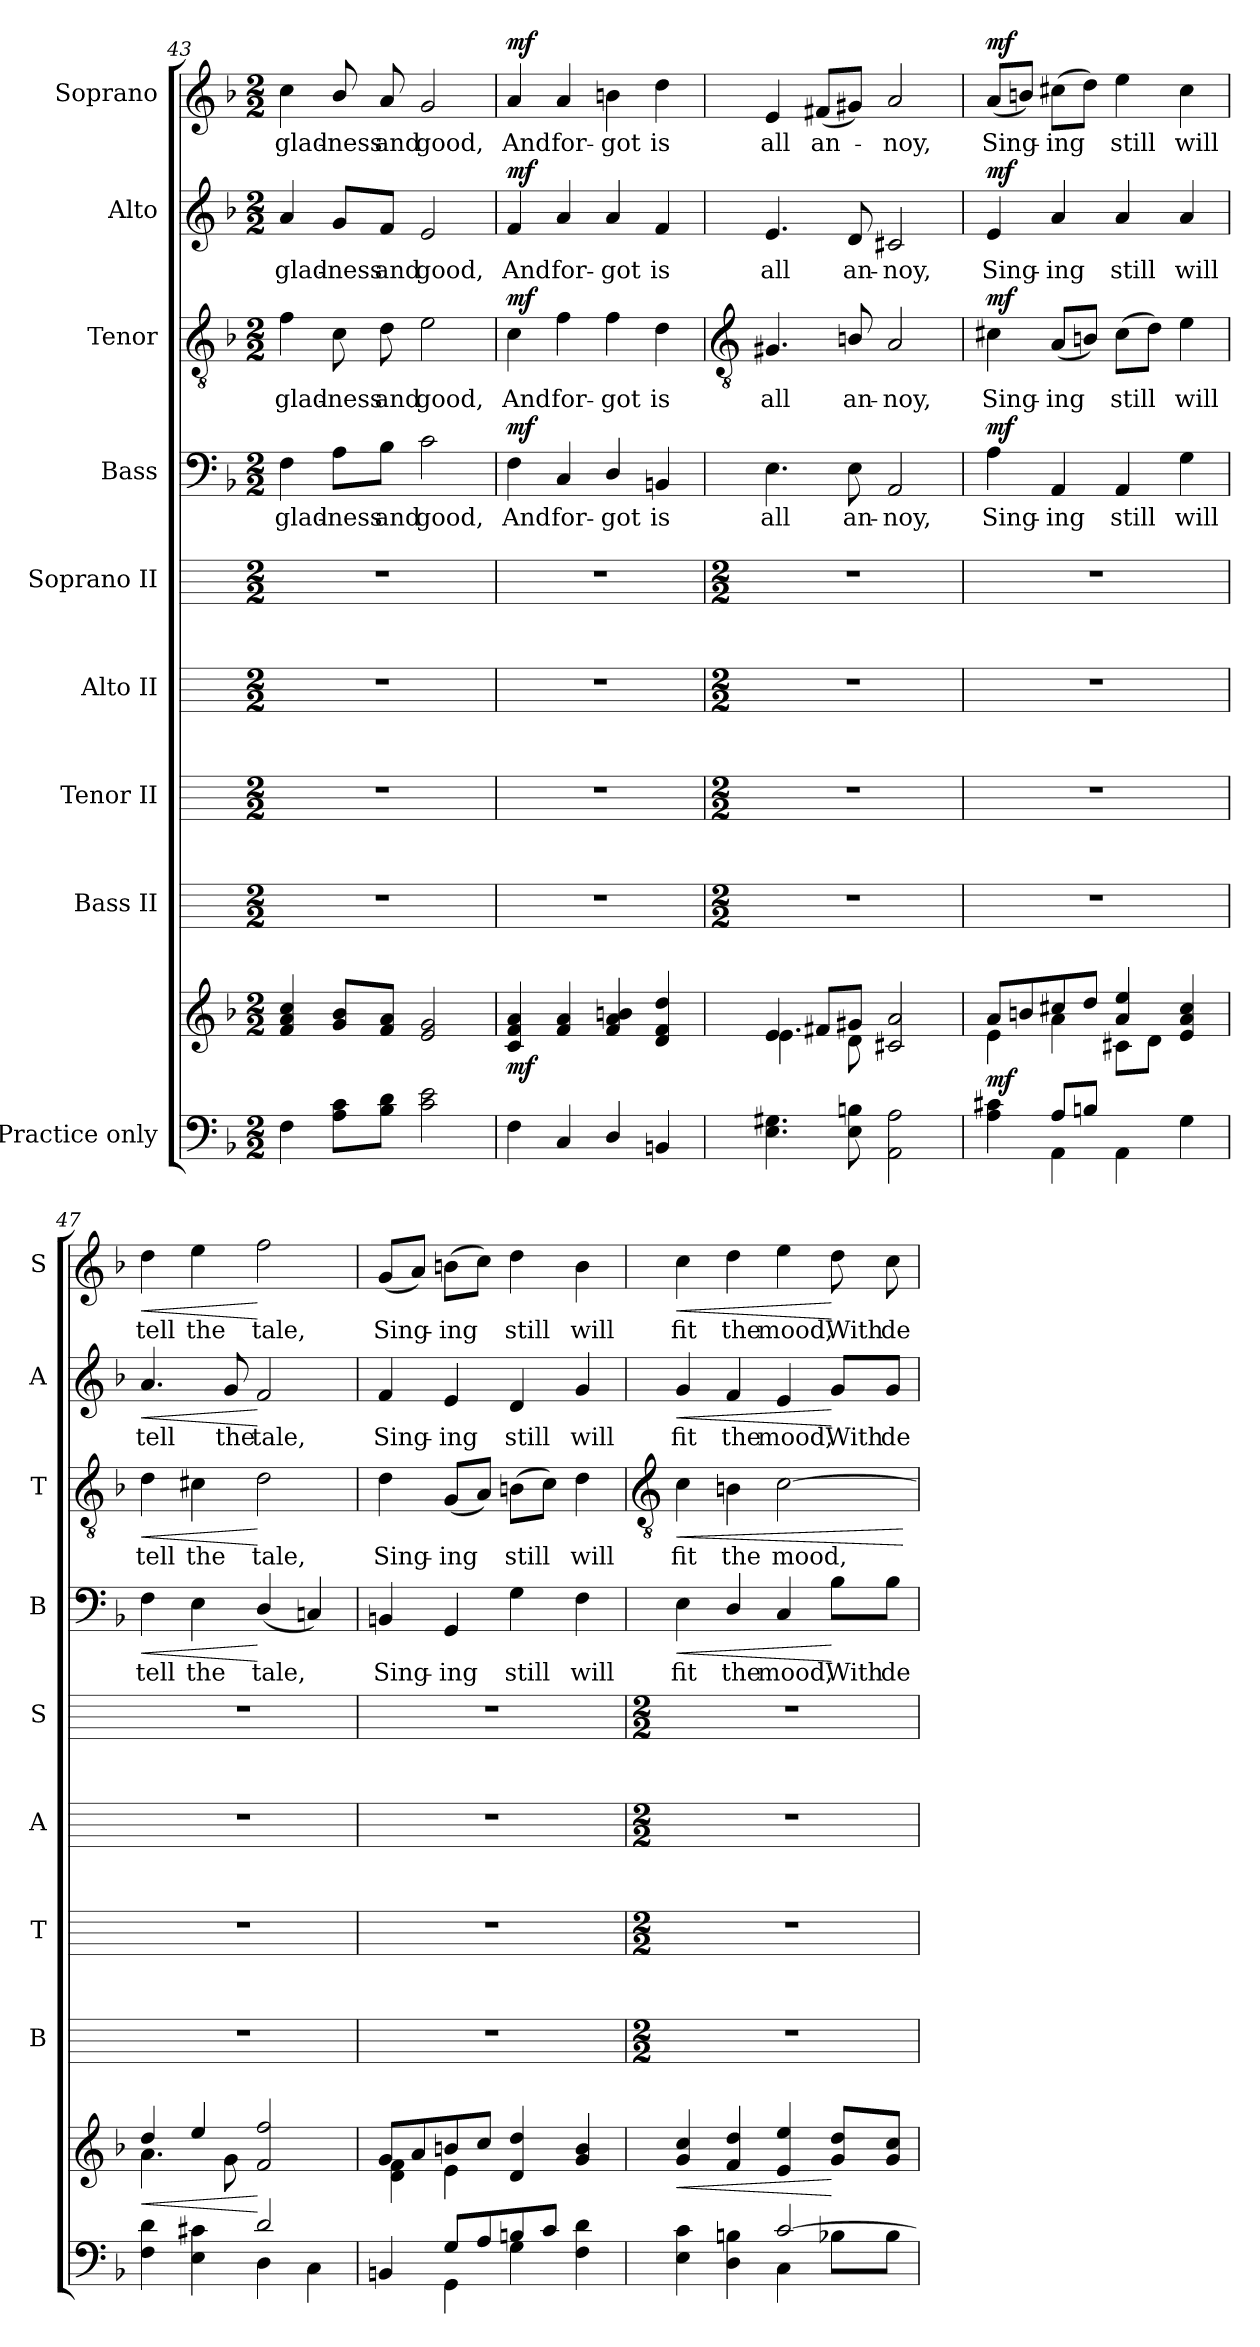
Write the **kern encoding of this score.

**kern	**kern	**dynam	**kern	**kern	**kern	**kern	**kern	**text	**dynam	**kern	**text	**dynam	**kern	**text	**dynam	**kern	**text	**dynam
*part9	*part9	*part9	*part8	*part7	*part6	*part5	*part4	*part4	*part4	*part3	*part3	*part3	*part2	*part2	*part2	*part1	*part1	*part1
*staff10	*staff9	*staff9/10	*staff8	*staff7	*staff6	*staff5	*staff4	*staff4	*staff4	*staff3	*staff3	*staff3	*staff2	*staff2	*staff2	*staff1	*staff1	*staff1
*I"Practice only	*	*	*I"Bass II	*I"Tenor II	*I"Alto II	*I"Soprano II	*I"Bass	*	*	*I"Tenor	*	*	*I"Alto	*	*	*I"Soprano	*	*
*	*	*	*I'B	*I'T	*I'A	*I'S	*I'B	*	*	*I'T	*	*	*I'A	*	*	*I'S	*	*
*clefF4	*clefG2	*	*	*	*	*	*clefF4	*	*	*clefGv2	*	*	*clefG2	*	*	*clefG2	*	*
*k[b-]	*k[b-]	*	*	*	*	*	*k[b-]	*	*	*k[b-]	*	*	*k[b-]	*	*	*k[b-]	*	*
*F:	*F:	*	*	*	*	*	*F:	*	*	*F:	*	*	*F:	*	*	*F:	*	*
*M2/2	*M2/2	*	*M2/2	*M2/2	*M2/2	*M2/2	*M2/2	*	*	*M2/2	*	*	*M2/2	*	*	*M2/2	*	*
=43	=43	=43	=43	=43	=43	=43	=43	=43	=43	=43	=43	=43	=43	=43	=43	=43	=43	=43
*	*^	*	*	*	*	*	*	*	*	*	*	*	*	*	*	*	*	*
!	!	!	!	!	!	!	!	!	!LO:LY:b	!	!	!LO:LY:b	!	!	!LO:LY:b	!	!	!LO:LY:b	!
4F	4f/ 4a/ 4cc/	1ryy	.	1r	1r	1r	1r	4F	glad-	.	4f	glad-	.	4a	glad-	.	4cc	glad-	.
!	!	!	!	!	!	!	!	!	!LO:LY:b	!	!	!LO:LY:b	!	!	!LO:LY:b	!	!	!LO:LY:b	!
8A 8cL	8g/ 8b-/L	.	.	.	.	.	.	8A\L	-ness	.	8c	-ness	.	8g/L	-ness	.	8b-/	-ness	.
!	!	!	!	!	!	!	!	!	!LO:LY:b	!	!	!LO:LY:b	!	!	!LO:LY:b	!	!	!LO:LY:b	!
8B- 8dJ	8f/ 8a/J	.	.	.	.	.	.	8B-\J	and	.	8d	and	.	8f/J	and	.	8a	and	.
!	!	!	!	!	!	!	!	!	!LO:LY:b	!	!	!LO:LY:b	!	!	!LO:LY:b	!	!	!LO:LY:b	!
2c 2e	2e/ 2g/	.	.	.	.	.	.	2c	good,	.	2e	good,	.	2e	good,	.	2g	good,	.
=44	=44	=44	=44	=44	=44	=44	=44	=44	=44	=44	=44	=44	=44	=44	=44	=44	=44	=44	=44
!	!	!	!LO:DY:b	!	!	!	!	!	!LO:LY:b	!LO:DY:b	!	!LO:LY:b	!LO:DY:b	!	!LO:LY:b	!LO:DY:b	!	!LO:LY:b	!LO:DY:b
4F	4c/ 4f/ 4a/	1ryy	mf	1r	1r	1r	1r	4F	And	mf	4c	And	mf	4f	And	mf	4a	And	mf
!	!	!	!	!	!	!	!	!	!LO:LY:b	!	!	!LO:LY:b	!	!	!LO:LY:b	!	!	!LO:LY:b	!
4C	4f/ 4a/	.	.	.	.	.	.	4C	for-	.	4f	for-	.	4a	for-	.	4a	for-	.
!	!	!	!	!	!	!	!	!	!LO:LY:b	!	!	!LO:LY:b	!	!	!LO:LY:b	!	!	!LO:LY:b	!
4D/	4f/ 4a/ 4bn/	.	.	.	.	.	.	4D/	-got	.	4f	-got	.	4a	-got	.	4bn	-got	.
!	!	!	!	!	!	!	!	!	!LO:LY:b	!	!	!LO:LY:b	!	!	!LO:LY:b	!	!	!LO:LY:b	!
4BBn	4d/ 4f/ 4dd/	.	.	.	.	.	.	4BBn	is	.	4d	is	.	4f	is	.	4dd	is	.
!!LO:LB:g=z
=45	=45	=45	=45	=45	=45	=45	=45	=45	=45	=45	=45	=45	=45	=45	=45	=45	=45	=45	=45
*	*	*	*	*	*	*	*	*	*	*	*clefGv2	*	*	*	*	*	*	*	*
*	*	*	*	*M2/2	*M2/2	*M2/2	*M2/2	*	*	*	*	*	*	*	*	*	*	*	*
*^	*	*	*	*	*	*	*	*	*	*	*	*	*	*	*	*	*	*	*
!	!	!	!	!	!	!	!	!	!	!LO:LY:b	!	!	!LO:LY:b	!	!	!LO:LY:b	!	!	!LO:LY:b	!
1ryy	4.E\ 4.G#X\	4e/	4.e\	.	1r	1r	1r	1r	4.E	all	.	4.G#X	all	.	4.e	all	.	4e	all	.
!	!	!	!	!	!	!	!	!	!	!	!	!	!	!	!	!	!	!	!LO:LY:b	!
.	.	8f#X/L	.	.	.	.	.	.	.	.	.	.	.	.	.	.	.	(<8f#XL	an-	.
!	!	!	!	!	!	!	!	!	!	!LO:LY:b	!	!	!LO:LY:b	!	!	!LO:LY:b	!	!	!	!
.	8E\ 8Bn\	8g#X/J	8d\	.	.	.	.	.	8E	an-	.	8Bn/	an-	.	8d	an-	.	8g#XJ)	.	.
!	!	!	!	!	!	!	!	!	!	!LO:LY:b	!	!	!LO:LY:b	!	!	!LO:LY:b	!	!	!LO:LY:b	!
.	2AA\ 2A\	2c#X/ 2a/	2ryy	.	.	.	.	.	2AA	-noy,	.	2A	-noy,	.	2c#X	-noy,	.	2a	noy,	.
=46	=46	=46	=46	=46	=46	=46	=46	=46	=46	=46	=46	=46	=46	=46	=46	=46	=46	=46	=46	=46
!	!	!	!	!LO:DY:b	!	!	!	!	!	!LO:LY:b	!LO:DY:b	!	!LO:LY:b	!LO:DY:b	!	!LO:LY:b	!LO:DY:b	!	!LO:LY:b	!LO:DY:b
4ryy	4A\ 4c#X\	8a/L	4e\	mf	1r	1r	1r	1r	4A	Sing-	mf	4c#X	Sing-	mf	4e	Sing-	mf	(<8aL	Sing-	mf
.	.	8bn/	.	.	.	.	.	.	.	.	.	.	.	.	.	.	.	8bnJ)	.	.
!	!	!	!	!	!	!	!	!	!	!LO:LY:b	!	!	!LO:LY:b	!	!	!LO:LY:b	!	!	!LO:LY:b	!
8A/L	4AA\	8cc#X/	4a\	.	.	.	.	.	4AA	-ing	.	(<8AL	-ing	.	4a	-ing	.	(>8cc#XL	ing	.
8Bn/J	.	8dd/J	.	.	.	.	.	.	.	.	.	8BnJ)	.	.	.	.	.	8ddJ)	.	.
!	!	!	!	!	!	!	!	!	!	!LO:LY:b	!	!	!LO:LY:b	!	!	!LO:LY:b	!	!	!LO:LY:b	!
2ryy	4AA\	4a/ 4ee/	8c#X\L	.	.	.	.	.	4AA	still	.	(>8c#L	still	.	4a	still	.	4ee	still	.
.	.	.	8d\J	.	.	.	.	.	.	.	.	8dJ)	.	.	.	.	.	.	.	.
!	!	!	!	!	!	!	!	!	!	!LO:LY:b	!	!	!LO:LY:b	!	!	!LO:LY:b	!	!	!LO:LY:b	!
.	4G\	4e/ 4a/ 4cc#/	4ryy	.	.	.	.	.	4G	will	.	4e	will	.	4a	will	.	4cc#	will	.
=47	=47	=47	=47	=47	=47	=47	=47	=47	=47	=47	=47	=47	=47	=47	=47	=47	=47	=47	=47	=47
!	!	!	!	!LO:HP:b	!	!	!	!	!	!LO:LY:b	!LO:HP:b	!	!LO:LY:b	!LO:HP:b	!	!LO:LY:b	!LO:HP:b	!	!LO:LY:b	!LO:HP:b
2ryy	4F\ 4d\	4dd/	4.a\	<	1r	1r	1r	1r	4F	tell	<	4d	tell	<	4.a	tell	<	4dd	tell	<
!	!	!	!	!	!	!	!	!	!	!LO:LY:b	!	!	!LO:LY:b	!	!	!	!	!	!LO:LY:b	!
.	4E\ 4c#X\	4ee/	.	.	.	.	.	.	4E	the	.	4c#X	the	.	.	.	.	4ee	the	.
!	!	!	!	!	!	!	!	!	!	!	!	!	!	!	!	!LO:LY:b	!	!	!	!
.	.	.	8g\	.	.	.	.	.	.	.	.	.	.	.	8g	the	.	.	.	.
!	!	!	!	!	!	!	!	!	!	!LO:LY:b	!	!	!LO:LY:b	!	!	!LO:LY:b	!	!	!LO:LY:b	!
2d/	4D\	2f/ 2ff/	2ryy	[	.	.	.	.	(<4D/	tale,	[	2d	tale,	[	2f	tale,	[	2ff	tale,	[
.	4C\	.	.	.	.	.	.	.	4Cn)	.	.	.	.	.	.	.	.	.	.	.
=48	=48	=48	=48	=48	=48	=48	=48	=48	=48	=48	=48	=48	=48	=48	=48	=48	=48	=48	=48	=48
!	!	!	!	!	!	!	!	!	!	!LO:LY:b	!	!	!LO:LY:b	!	!	!LO:LY:b	!	!	!LO:LY:b	!
4ryy	4BBn/	8g/L	4d\ 4f\	.	1r	1r	1r	1r	4BBn	Sing-	.	4d	Sing-	.	4f	Sing-	.	(<8gL	Sing-	.
.	.	8a/	.	.	.	.	.	.	.	.	.	.	.	.	.	.	.	8aJ)	.	.
!	!	!	!	!	!	!	!	!	!	!LO:LY:b	!	!	!LO:LY:b	!	!	!LO:LY:b	!	!	!LO:LY:b	!
8G/L	4GG\	8bn/	4e\	.	.	.	.	.	4GG	-ing	.	(<8GL	-ing	.	4e	-ing	.	(>8bnL	ing	.
8A/	.	8cc/J	.	.	.	.	.	.	.	.	.	8AJ)	.	.	.	.	.	8ccJ)	.	.
!	!	!	!	!	!	!	!	!	!	!LO:LY:b	!	!	!LO:LY:b	!	!	!LO:LY:b	!	!	!LO:LY:b	!
8Bn/	4G\	4d/ 4dd/	2ryy	.	.	.	.	.	4G	still	.	(>8BnL	still	.	4d	still	.	4dd	still	.
8c/J	.	.	.	.	.	.	.	.	.	.	.	8cJ)	.	.	.	.	.	.	.	.
!	!	!	!	!	!	!	!	!	!	!LO:LY:b	!	!	!LO:LY:b	!	!	!LO:LY:b	!	!	!LO:LY:b	!
4ryy	4F\ 4d\	4g/ 4b/	.	.	.	.	.	.	4F	will	.	4d	will	.	4g	will	.	4b	will	.
!!LO:LB:g=z
=49	=49	=49	=49	=49	=49	=49	=49	=49	=49	=49	=49	=49	=49	=49	=49	=49	=49	=49	=49	=49
*	*	*	*	*	*	*	*	*	*	*	*	*clefGv2	*	*	*	*	*	*	*	*
*	*	*	*	*	*M2/2	*M2/2	*M2/2	*M2/2	*	*	*	*	*	*	*	*	*	*	*	*
!	!	!	!	!LO:HP:b	!	!	!	!	!	!LO:LY:b	!LO:HP:b	!	!LO:LY:b	!LO:HP:b	!	!LO:LY:b	!LO:HP:b	!	!LO:LY:b	!LO:HP:b
2ryy	4E\ 4c\	4g/ 4cc/	2.ryy	<	1r	1r	1r	1r	4E	fit	<	4c	fit	<	4g	fit	<	4cc	fit	<
!	!	!	!	!	!	!	!	!	!	!LO:LY:b	!	!	!LO:LY:b	!	!	!LO:LY:b	!	!	!LO:LY:b	!
.	4D\ 4Bn\	4f/ 4dd/	.	.	.	.	.	.	4D/	the	.	4Bn	the	.	4f	the	.	4dd	the	.
!	!	!	!	!	!	!	!	!	!	!LO:LY:b	!	!	!LO:LY:b	!	!	!LO:LY:b	!	!	!LO:LY:b	!
[2c/	4C\	4e/ 4ee/	.	.	.	.	.	.	4C	mood,	.	[2c	mood,	.	4e	mood,	.	4ee	mood,	.
!	!	!	!	!	!	!	!	!	!	!LO:LY:b	!	!	!	!	!	!LO:LY:b	!	!	!LO:LY:b	!
.	8B-X\L	8g/ 8dd/L	4ryy	[	.	.	.	.	8B-\L	With	[	.	.	.	8g/L	With	[	8dd	With	[
!	!	!	!	!	!	!	!	!	!	!LO:LY:b	!	!	!	!	!	!LO:LY:b	!	!	!LO:LY:b	!
.	8B-\J	8g/ 8cc/J	.	.	.	.	.	.	8B-\J	de-	.	.	.	.	8g/J	de-	.	8cc	de-	.
*v	*v	*	*	*	*	*	*	*	*	*	*	*	*	*	*	*	*	*	*	*
*	*v	*v	*	*	*	*	*	*	*	*	*	*	*	*	*	*	*	*	*
.	.	.	.	.	.	.	.	.	.	.	.	[	.	.	.	.	.	.
=	=	=	=	=	=	=	=	=	=	=	=	=	=	=	=	=	=	=
*-	*-	*-	*-	*-	*-	*-	*-	*-	*-	*-	*-	*-	*-	*-	*-	*-	*-	*-
